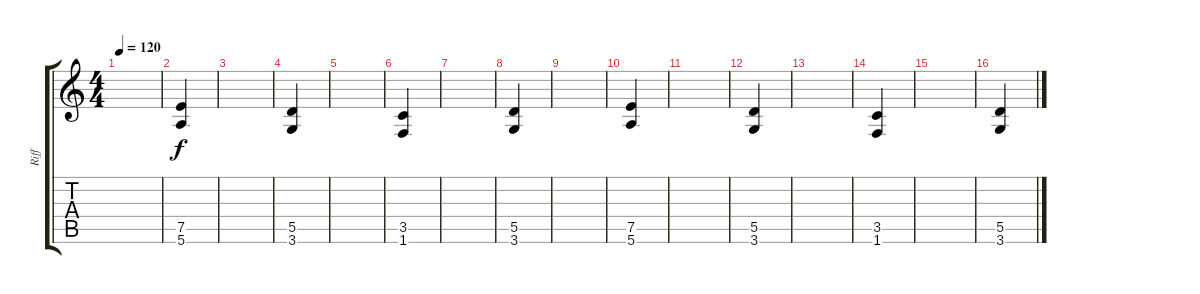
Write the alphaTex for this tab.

\track ("Riff" "Riff") {instrument distortionguitar}
\staff {score tabs}
\tuning (E4 B3 G3 D3 A2 E2) {hide}
\ts (4 4)
\tempo 120
\clef g2
\ks c
|
(7.5 5.6).4 |
|
(5.5 3.6).4 |
|
(3.5 1.6).4 |
|
(5.5 3.6).4 |
|
(7.5 5.6).4 |
|
(5.5 3.6).4 |
|
(3.5 1.6).4 |
|
(5.5 3.6).4
